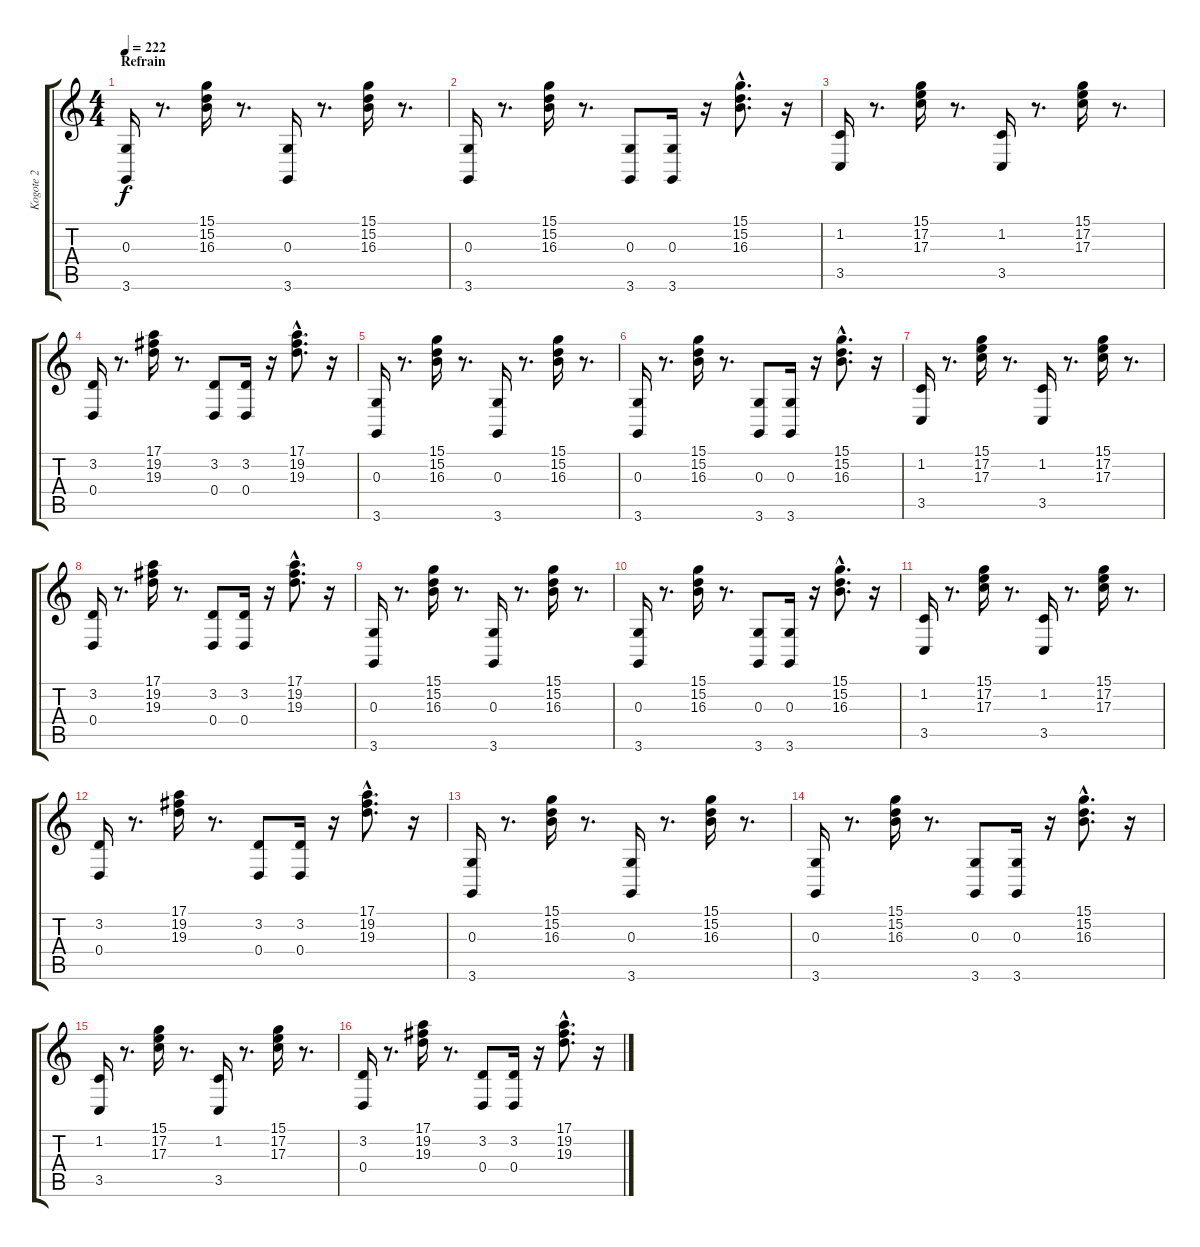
\track ("Kogote 2" "Kogote 2") {instrument drawbarorgan}
\staff {score tabs}
\tuning (E4 B3 G3 D3 A2 E2) {hide}
\ts (4 4)
\section ("" "Refrain")
\tempo 222
\clef g2
\ks c
(0.3 3.6).16{dy f} r.8{d} (15.1 15.2 16.3).16 r.8{d} (0.3 3.6).16 r.8{d} (15.1 15.2 16.3).16 r.8{d} |
(0.3 3.6).16 r.8{d} (15.1 15.2 16.3).16 r.8{d} (0.3 3.6).8 (0.3 3.6).16 r.16 (15.1{hac} 15.2{hac} 16.3{hac}).8{d} r.16 |
(1.2 3.5).16 r.8{d} (15.1 17.2 17.3).16 r.8{d} (1.2 3.5).16 r.8{d} (15.1 17.2 17.3).16 r.8{d} |
(3.2 0.4).16 r.8{d} (17.1 19.2 19.3).16 r.8{d} (3.2 0.4).8 (3.2 0.4).16 r.16 (17.1{hac} 19.2{hac} 19.3{hac}).8{d} r.16 |
(0.3 3.6).16 r.8{d} (15.1 15.2 16.3).16 r.8{d} (0.3 3.6).16 r.8{d} (15.1 15.2 16.3).16 r.8{d} |
(0.3 3.6).16 r.8{d} (15.1 15.2 16.3).16 r.8{d} (0.3 3.6).8 (0.3 3.6).16 r.16 (15.1{hac} 15.2{hac} 16.3{hac}).8{d} r.16 |
(1.2 3.5).16 r.8{d} (15.1 17.2 17.3).16 r.8{d} (1.2 3.5).16 r.8{d} (15.1 17.2 17.3).16 r.8{d} |
(3.2 0.4).16 r.8{d} (17.1 19.2 19.3).16 r.8{d} (3.2 0.4).8 (3.2 0.4).16 r.16 (17.1{hac} 19.2{hac} 19.3{hac}).8{d} r.16 |
(0.3 3.6).16 r.8{d} (15.1 15.2 16.3).16 r.8{d} (0.3 3.6).16 r.8{d} (15.1 15.2 16.3).16 r.8{d} |
(0.3 3.6).16 r.8{d} (15.1 15.2 16.3).16 r.8{d} (0.3 3.6).8 (0.3 3.6).16 r.16 (15.1{hac} 15.2{hac} 16.3{hac}).8{d} r.16 |
(1.2 3.5).16 r.8{d} (15.1 17.2 17.3).16 r.8{d} (1.2 3.5).16 r.8{d} (15.1 17.2 17.3).16 r.8{d} |
(3.2 0.4).16 r.8{d} (17.1 19.2 19.3).16 r.8{d} (3.2 0.4).8 (3.2 0.4).16 r.16 (17.1{hac} 19.2{hac} 19.3{hac}).8{d} r.16 |
(0.3 3.6).16 r.8{d} (15.1 15.2 16.3).16 r.8{d} (0.3 3.6).16 r.8{d} (15.1 15.2 16.3).16 r.8{d} |
(0.3 3.6).16 r.8{d} (15.1 15.2 16.3).16 r.8{d} (0.3 3.6).8 (0.3 3.6).16 r.16 (15.1{hac} 15.2{hac} 16.3{hac}).8{d} r.16 |
(1.2 3.5).16 r.8{d} (15.1 17.2 17.3).16 r.8{d} (1.2 3.5).16 r.8{d} (15.1 17.2 17.3).16 r.8{d} |
(3.2 0.4).16 r.8{d} (17.1 19.2 19.3).16 r.8{d} (3.2 0.4).8 (3.2 0.4).16 r.16 (17.1{hac} 19.2{hac} 19.3{hac}).8{d} r.16
